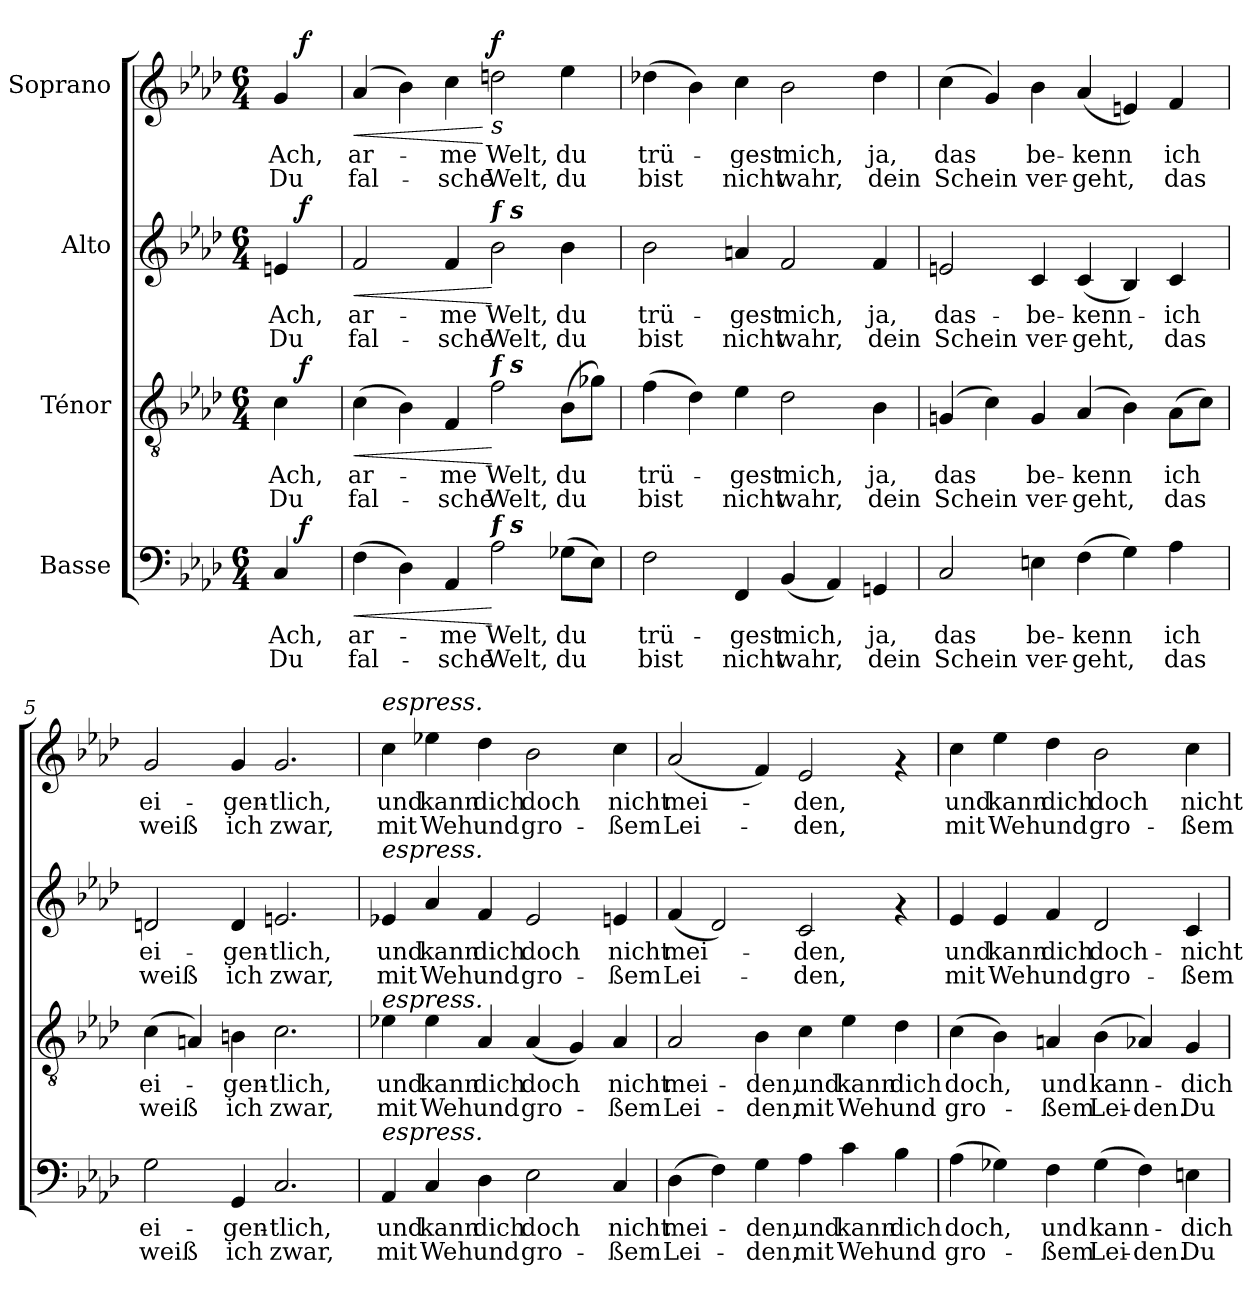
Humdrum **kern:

**kern	**text	**text	**dynam	**kern	**text	**text	**dynam	**kern	**text	**text	**dynam	**kern	**text	**text	**dynam
*part4	*part4	*part4	*part4	*part3	*part3	*part3	*part3	*part2	*part2	*part2	*part2	*part1	*part1	*part1	*part1
*staff4	*staff4	*staff4	*staff4	*staff3	*staff3	*staff3	*staff3	*staff2	*staff2	*staff2	*staff2	*staff1	*staff1	*staff1	*staff1
*I"Basse	*	*	*	*I"Ténor	*	*	*	*I"Alto	*	*	*	*I"Soprano	*	*	*
*clefF4	*	*	*	*clefGv2	*	*	*	*clefG2	*	*	*	*clefG2	*	*	*
*k[b-e-a-d-]	*	*	*	*k[b-e-a-d-]	*	*	*	*k[b-e-a-d-]	*	*	*	*k[b-e-a-d-]	*	*	*
*A-:	*	*	*	*A-:	*	*	*	*A-:	*	*	*	*A-:	*	*	*
*M6/4	*	*	*	*M6/4	*	*	*	*M6/4	*	*	*	*M6/4	*	*	*
=1	=1	=1	=1	=1	=1	=1	=1	=1	=1	=1	=1	=1	=1	=1	=1
!	!LO:LY:b	!LO:LY:b	!	!	!LO:LY:b	!LO:LY:b	!	!	!LO:LY:b	!LO:LY:b	!	!	!LO:LY:b	!LO:LY:b	!
*^	*	*	*	*^	*	*	*	*^	*	*	*	*^	*	*	*
4C/	16.ryy	Ach,	Du	.	4c\	16.ryy	Ach,	Du	.	4en/	16.ryy	Ach,	Du	.	4g/	16.ryy	Ach,	Du	.
!	!	!	!	!LO:DY:a	!	!	!	!	!LO:DY:a	!	!	!	!	!LO:DY:a	!	!	!	!	!LO:DY:a
.	8ryy	.	.	f	.	8ryy	.	.	f	.	8ryy	.	.	f	.	8ryy	.	.	f
.	32ryy	.	.	.	.	32ryy	.	.	.	.	32ryy	.	.	.	.	32ryy	.	.	.
=2	=2	=2	=2	=2	=2	=2	=2	=2	=2	=2	=2	=2	=2	=2	=2	=2	=2	=2	=2
!	!	!LO:LY:b	!LO:LY:b	!LO:HP:b	!	!	!LO:LY:b	!LO:LY:b	!LO:HP:b	!	!	!LO:LY:b	!LO:LY:b	!LO:HP:b	!	!	!LO:LY:b	!LO:LY:b	!LO:HP:b
*v	*v	*	*	*	*	*	*	*	*	*v	*v	*	*	*	*v	*v	*	*	*
*	*	*	*	*v	*v	*	*	*	*	*	*	*	*	*	*	*
(>4F\	ar-	fal-	<	(>4c\	ar-	fal-	<	2f/	ar-	fal-	<	(<4a-/	ar-	fal-	<
4D-\)	.	.	.	4B-\)	.	.	.	.	.	.	.	4b-\)	.	.	.
!	!LO:LY:b	!LO:LY:b	!	!	!LO:LY:b	!LO:LY:b	!	!	!LO:LY:b	!LO:LY:b	!	!	!LO:LY:b	!LO:LY:b	!
4AA-/	-me	-sche	.	4F/	-me	-sche	.	4f/	-me	-sche	.	4cc\	-me	-sche	.
!	!	!	!	!	!	!	!	!	!	!	!	!LO:TX:b:i:t=s	!	!	!
!	!	!	!	!	!	!	!	!LO:TX:a:Bi:t=f s	!	!	!	!	!	!	!
!	!	!	!	!LO:TX:a:Bi:t=f s	!	!	!	!	!	!	!	!	!	!	!
!LO:TX:a:Bi:t=f s	!	!	!	!	!	!	!	!	!	!	!	!	!	!	!
!	!LO:LY:b	!LO:LY:b	!	!	!LO:LY:b	!LO:LY:b	!	!	!LO:LY:b	!LO:LY:b	!	!	!LO:LY:b	!LO:LY:b	!LO:DY:n=1:a
2A-\	Welt,	Welt,	[	2f\	Welt,	Welt,	[	2b-\	Welt,	Welt,	[	2ddn\	Welt,	Welt,	[ f
!	!LO:LY:b	!LO:LY:b	!	!	!LO:LY:b	!LO:LY:b	!	!	!LO:LY:b	!LO:LY:b	!	!	!LO:LY:b	!LO:LY:b	!
(>8G-X\L	du	du	.	(>8B-\L	du	du	.	4b-\	du	du	.	4ee-\	du	du	.
8E-\J)	.	.	.	8g-X\J)	.	.	.	.	.	.	.	.	.	.	.
=3	=3	=3	=3	=3	=3	=3	=3	=3	=3	=3	=3	=3	=3	=3	=3
!	!LO:LY:b	!LO:LY:b	!	!	!LO:LY:b	!LO:LY:b	!	!	!LO:LY:b	!LO:LY:b	!	!	!LO:LY:b	!LO:LY:b	!
2F\	trü-	bist	.	(>4f\	trü-	bist	.	2b-\	trü-	bist	.	(>4dd-X\	trü-	bist	.
.	.	.	.	4d-\)	.	.	.	.	.	.	.	4b-\)	.	.	.
!	!LO:LY:b	!LO:LY:b	!	!	!LO:LY:b	!LO:LY:b	!	!	!LO:LY:b	!LO:LY:b	!	!	!LO:LY:b	!LO:LY:b	!
4FF/	-gest	nicht	.	4e-\	-gest	nicht	.	4an/	-gest	nicht	.	4cc\	-gest	nicht	.
!	!LO:LY:b	!LO:LY:b	!	!	!LO:LY:b	!LO:LY:b	!	!	!LO:LY:b	!LO:LY:b	!	!	!LO:LY:b	!LO:LY:b	!
(<4BB-/	mich,	wahr,	.	2d-\	mich,	wahr,	.	2f/	mich,	wahr,	.	2b-\	mich,	wahr,	.
4AA-/)	.	.	.	.	.	.	.	.	.	.	.	.	.	.	.
!	!LO:LY:b	!LO:LY:b	!	!	!LO:LY:b	!LO:LY:b	!	!	!LO:LY:b	!LO:LY:b	!	!	!LO:LY:b	!LO:LY:b	!
4GGn/	ja,	dein	.	4B-\	ja,	dein	.	4f/	ja,	dein	.	4dd-\	ja,	dein	.
=4	=4	=4	=4	=4	=4	=4	=4	=4	=4	=4	=4	=4	=4	=4	=4
!	!LO:LY:b	!LO:LY:b	!	!	!LO:LY:b	!LO:LY:b	!	!	!LO:LY:b	!LO:LY:b	!	!	!LO:LY:b	!LO:LY:b	!
2C/	das	Schein	.	(<4Gn/	das	Schein	.	2en/	das-	Schein	.	(>4cc\	das	Schein	.
.	.	.	.	4c\)	.	.	.	.	.	.	.	4g/)	.	.	.
!	!LO:LY:b	!LO:LY:b	!	!	!LO:LY:b	!LO:LY:b	!	!	!LO:LY:b	!LO:LY:b	!	!	!LO:LY:b	!LO:LY:b	!
4En\	be-	ver-	.	4G/	be-	ver-	.	4c/	-be-	ver-	.	4b-\	be-	ver-	.
!	!LO:LY:b	!LO:LY:b	!	!	!LO:LY:b	!LO:LY:b	!	!	!LO:LY:b	!LO:LY:b	!	!	!LO:LY:b	!LO:LY:b	!
(>4F\	-kenn	-geht,	.	(<4A-/	-kenn	-geht,	.	(<4c/	-kenn-	-geht,	.	(<4a-/	-kenn	-geht,	.
4G\)	.	.	.	4B-\)	.	.	.	4B-/)	.	.	.	4en/)	.	.	.
!	!LO:LY:b	!LO:LY:b	!	!	!LO:LY:b	!LO:LY:b	!	!	!LO:LY:b	!LO:LY:b	!	!	!LO:LY:b	!LO:LY:b	!
4A-\	ich	das	.	(>8A-\L	ich	das	.	4c/	-ich	das	.	4f/	ich	das	.
.	.	.	.	8c\J)	.	.	.	.	.	.	.	.	.	.	.
!!LO:LB:g=z
=5	=5	=5	=5	=5	=5	=5	=5	=5	=5	=5	=5	=5	=5	=5	=5
!	!LO:LY:b	!LO:LY:b	!	!	!LO:LY:b	!LO:LY:b	!	!	!LO:LY:b	!LO:LY:b	!	!	!LO:LY:b	!LO:LY:b	!
2G\	ei-	weiß	.	(>4c\	ei-	weiß	.	2dn/	ei-	weiß	.	2g/	ei-	weiß	.
.	.	.	.	4An/)	.	.	.	.	.	.	.	.	.	.	.
!	!LO:LY:b	!LO:LY:b	!	!	!LO:LY:b	!LO:LY:b	!	!	!LO:LY:b	!LO:LY:b	!	!	!LO:LY:b	!LO:LY:b	!
4GG/	-gen-	ich	.	4Bn\	-gen-	ich	.	4d/	-gen-	ich	.	4g/	-gen-	ich	.
!	!LO:LY:b	!LO:LY:b	!	!	!LO:LY:b	!LO:LY:b	!	!	!LO:LY:b	!LO:LY:b	!	!	!LO:LY:b	!LO:LY:b	!
2.C/	-tlich,	zwar,	.	2.c\	-tlich,	zwar,	.	2.en/	-tlich,	zwar,	.	2.g/	-tlich,	zwar,	.
=6	=6	=6	=6	=6	=6	=6	=6	=6	=6	=6	=6	=6	=6	=6	=6
!	!	!	!	!	!	!	!	!	!	!	!	!LO:TX:a:i:t=espress.	!	!	!
!	!	!	!	!	!	!	!	!LO:TX:a:i:t=espress.	!	!	!	!	!	!	!
!	!	!	!	!LO:TX:a:i:t=espress.	!	!	!	!	!	!	!	!	!	!	!
!LO:TX:a:i:t=espress.	!	!	!	!	!	!	!	!	!	!	!	!	!	!	!
!	!LO:LY:b	!LO:LY:b	!	!	!LO:LY:b	!LO:LY:b	!	!	!LO:LY:b	!LO:LY:b	!	!	!LO:LY:b	!LO:LY:b	!
4AA-/	und	mit	.	4e-X\	und	mit	.	4e-X/	und	mit	.	4cc\	und	mit	.
!	!LO:LY:b	!LO:LY:b	!	!	!LO:LY:b	!LO:LY:b	!	!	!LO:LY:b	!LO:LY:b	!	!	!LO:LY:b	!LO:LY:b	!
4C/	kann	Weh	.	4e-\	kann	Weh	.	4a-/	kann	Weh	.	4ee-X\	kann	Weh	.
!	!LO:LY:b	!LO:LY:b	!	!	!LO:LY:b	!LO:LY:b	!	!	!LO:LY:b	!LO:LY:b	!	!	!LO:LY:b	!LO:LY:b	!
4D-\	dich	und	.	4A-/	dich	und	.	4f/	dich	und	.	4dd-\	dich	und	.
!	!LO:LY:b	!LO:LY:b	!	!	!LO:LY:b	!LO:LY:b	!	!	!LO:LY:b	!LO:LY:b	!	!	!LO:LY:b	!LO:LY:b	!
2E-\	doch	gro-	.	(<4A-/	doch	gro-	.	2e-/	doch	gro-	.	2b-\	doch	gro-	.
.	.	.	.	4G/)	.	.	.	.	.	.	.	.	.	.	.
!	!LO:LY:b	!LO:LY:b	!	!	!LO:LY:b	!LO:LY:b	!	!	!LO:LY:b	!LO:LY:b	!	!	!LO:LY:b	!LO:LY:b	!
4C/	nicht	-ßem	.	4A-/	nicht	-ßem	.	4en/	nicht	-ßem	.	4cc\	nicht	-ßem	.
=7	=7	=7	=7	=7	=7	=7	=7	=7	=7	=7	=7	=7	=7	=7	=7
!	!LO:LY:b	!LO:LY:b	!	!	!LO:LY:b	!LO:LY:b	!	!	!LO:LY:b	!LO:LY:b	!	!	!LO:LY:b	!LO:LY:b	!
(>4D-\	mei-	Lei-	.	2A-/	mei-	Lei-	.	(<4f/	mei-	Lei-	.	(<2a-/	mei-	Lei-	.
4F\)	.	.	.	.	.	.	.	2d-/)	.	.	.	.	.	.	.
!	!LO:LY:b	!LO:LY:b	!	!	!LO:LY:b	!LO:LY:b	!	!	!	!	!	!	!	!	!
4G\	-den,	-den,	.	4B-\	-den,	-den,	.	.	.	.	.	4f/)	.	.	.
!	!LO:LY:b	!LO:LY:b	!	!	!LO:LY:b	!LO:LY:b	!	!	!LO:LY:b	!LO:LY:b	!	!	!LO:LY:b	!LO:LY:b	!
4A-\	und	mit	.	4c\	und	mit	.	2c/	-den,	-den,	.	2e-/	-den,	-den,	.
!	!LO:LY:b	!LO:LY:b	!	!	!LO:LY:b	!LO:LY:b	!	!	!	!	!	!	!	!	!
4c\	kann	Weh	.	4e-\	kann	Weh	.	.	.	.	.	.	.	.	.
!	!LO:LY:b	!LO:LY:b	!	!	!LO:LY:b	!LO:LY:b	!	!	!	!	!	!	!	!	!
4B-\	dich	und	.	4d-\	dich	und	.	4rf	.	.	.	4rf	.	.	.
!!LO:PB:g=z
=8	=8	=8	=8	=8	=8	=8	=8	=8	=8	=8	=8	=8	=8	=8	=8
!	!LO:LY:b	!LO:LY:b	!	!	!LO:LY:b	!LO:LY:b	!	!	!LO:LY:b	!LO:LY:b	!	!	!LO:LY:b	!LO:LY:b	!
(>4A-\	doch,	gro-	.	(>4c\	doch,	gro-	.	4e-/	und	mit	.	4cc\	und	mit	.
!	!	!	!	!	!	!	!	!	!LO:LY:b	!LO:LY:b	!	!	!LO:LY:b	!LO:LY:b	!
4G-X\)	.	.	.	4B-\)	.	.	.	4e-/	kann	Weh	.	4ee-\	kann	Weh	.
!	!LO:LY:b	!LO:LY:b	!	!	!LO:LY:b	!LO:LY:b	!	!	!LO:LY:b	!LO:LY:b	!	!	!LO:LY:b	!LO:LY:b	!
4F\	und	-ßem	.	4An/	und	-ßem	.	4f/	dich	und	.	4dd-\	dich	und	.
!	!LO:LY:b	!LO:LY:b	!	!	!LO:LY:b	!LO:LY:b	!	!	!LO:LY:b	!LO:LY:b	!	!	!LO:LY:b	!LO:LY:b	!
(>4G-\	kann-	Lei-	.	(>4B-\	kann-	Lei-	.	2d-/	doch-	gro-	.	2b-\	doch	gro-	.
!	!	!LO:LY:b	!	!	!	!LO:LY:b	!	!	!	!	!	!	!	!	!
4F\)	.	-den.	.	4A-X/)	.	-den.	.	.	.	.	.	.	.	.	.
!	!LO:LY:b	!LO:LY:b	!	!	!LO:LY:b	!LO:LY:b	!	!	!LO:LY:b	!LO:LY:b	!	!	!LO:LY:b	!LO:LY:b	!
4En\	-dich	Du	.	4G/	-dich	Du	.	4c/	-nicht-	-ßem	.	4cc\	nicht	-ßem	.
=	=	=	=	=	=	=	=	=	=	=	=	=	=	=	=
*-	*-	*-	*-	*-	*-	*-	*-	*-	*-	*-	*-	*-	*-	*-	*-
